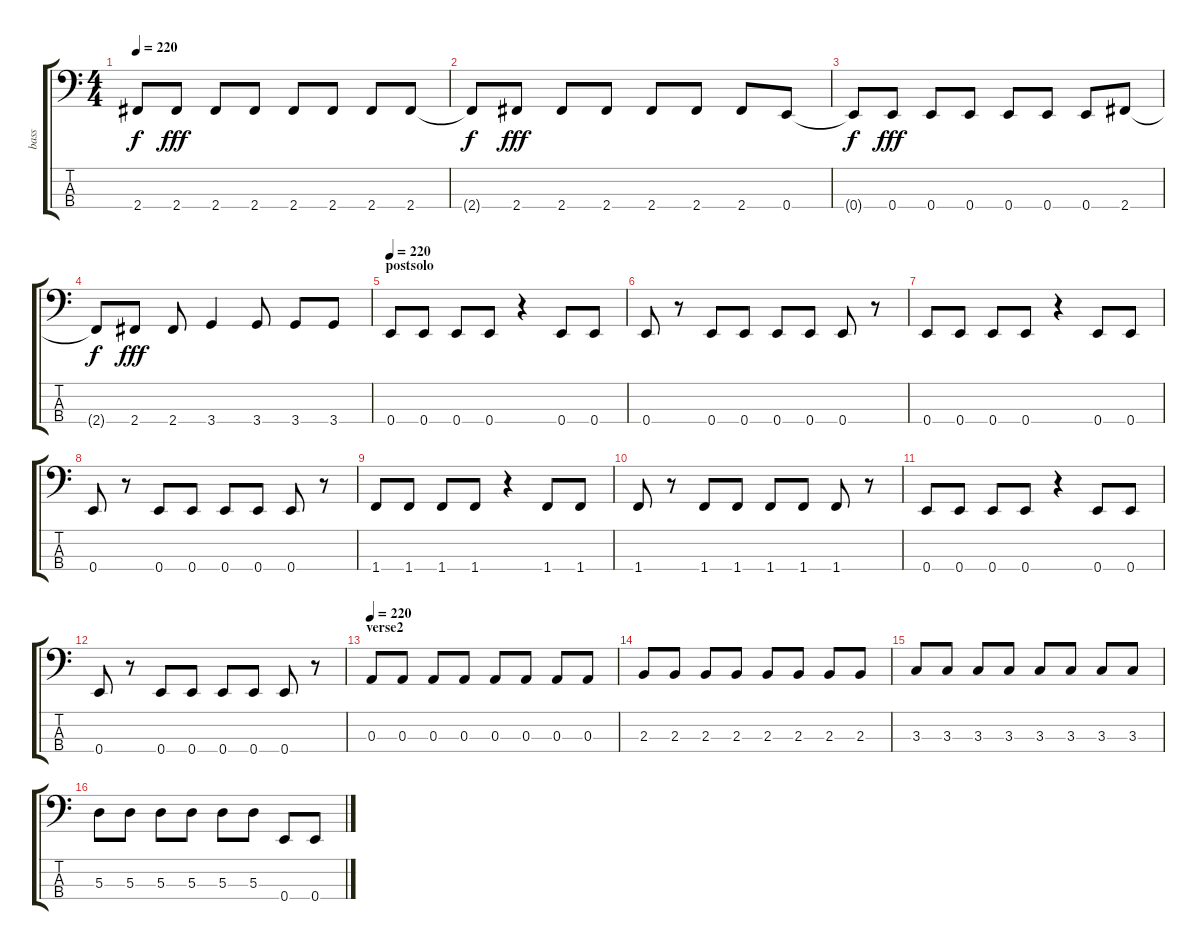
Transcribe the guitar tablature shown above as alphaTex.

\track ("bass" "bass") {instrument electricbassfinger}
\staff {score tabs}
\tuning (G2 D2 A1 E1) {hide}
\ts (4 4)
\tempo 220
\clef f4
\ks c
2.4{t}.8{dy f} 2.4.8{dy fff} 2.4.8 2.4.8 2.4.8 2.4.8 2.4.8 2.4.8 |
2.4{t}.8{dy f} 2.4.8{dy fff} 2.4.8 2.4.8 2.4.8 2.4.8 2.4.8 0.4.8 |
0.4{t}.8{dy f} 0.4.8{dy fff} 0.4.8 0.4.8 0.4.8 0.4.8 0.4.8 2.4.8 |
2.4{t}.8{dy f} 2.4.8{dy fff} 2.4.8 3.4.4 3.4.8 3.4.8 3.4.8 |
\section ("" "postsolo")
\tempo 220
0.4.8 0.4.8 0.4.8 0.4.8 r.4 0.4.8 0.4.8 |
0.4.8 r.8 0.4.8 0.4.8 0.4.8 0.4.8 0.4.8 r.8 |
0.4.8 0.4.8 0.4.8 0.4.8 r.4 0.4.8 0.4.8 |
0.4.8 r.8 0.4.8 0.4.8 0.4.8 0.4.8 0.4.8 r.8 |
1.4.8 1.4.8 1.4.8 1.4.8 r.4 1.4.8 1.4.8 |
1.4.8 r.8 1.4.8 1.4.8 1.4.8 1.4.8 1.4.8 r.8 |
0.4.8 0.4.8 0.4.8 0.4.8 r.4 0.4.8 0.4.8 |
0.4.8 r.8 0.4.8 0.4.8 0.4.8 0.4.8 0.4.8 r.8 |
\section ("" "verse2")
\tempo 220
0.3.8 0.3.8 0.3.8 0.3.8 0.3.8 0.3.8 0.3.8 0.3.8 |
2.3.8 2.3.8 2.3.8 2.3.8 2.3.8 2.3.8 2.3.8 2.3.8 |
3.3.8 3.3.8 3.3.8 3.3.8 3.3.8 3.3.8 3.3.8 3.3.8 |
5.3.8 5.3.8 5.3.8 5.3.8 5.3.8 5.3.8 0.4.8 0.4.8
